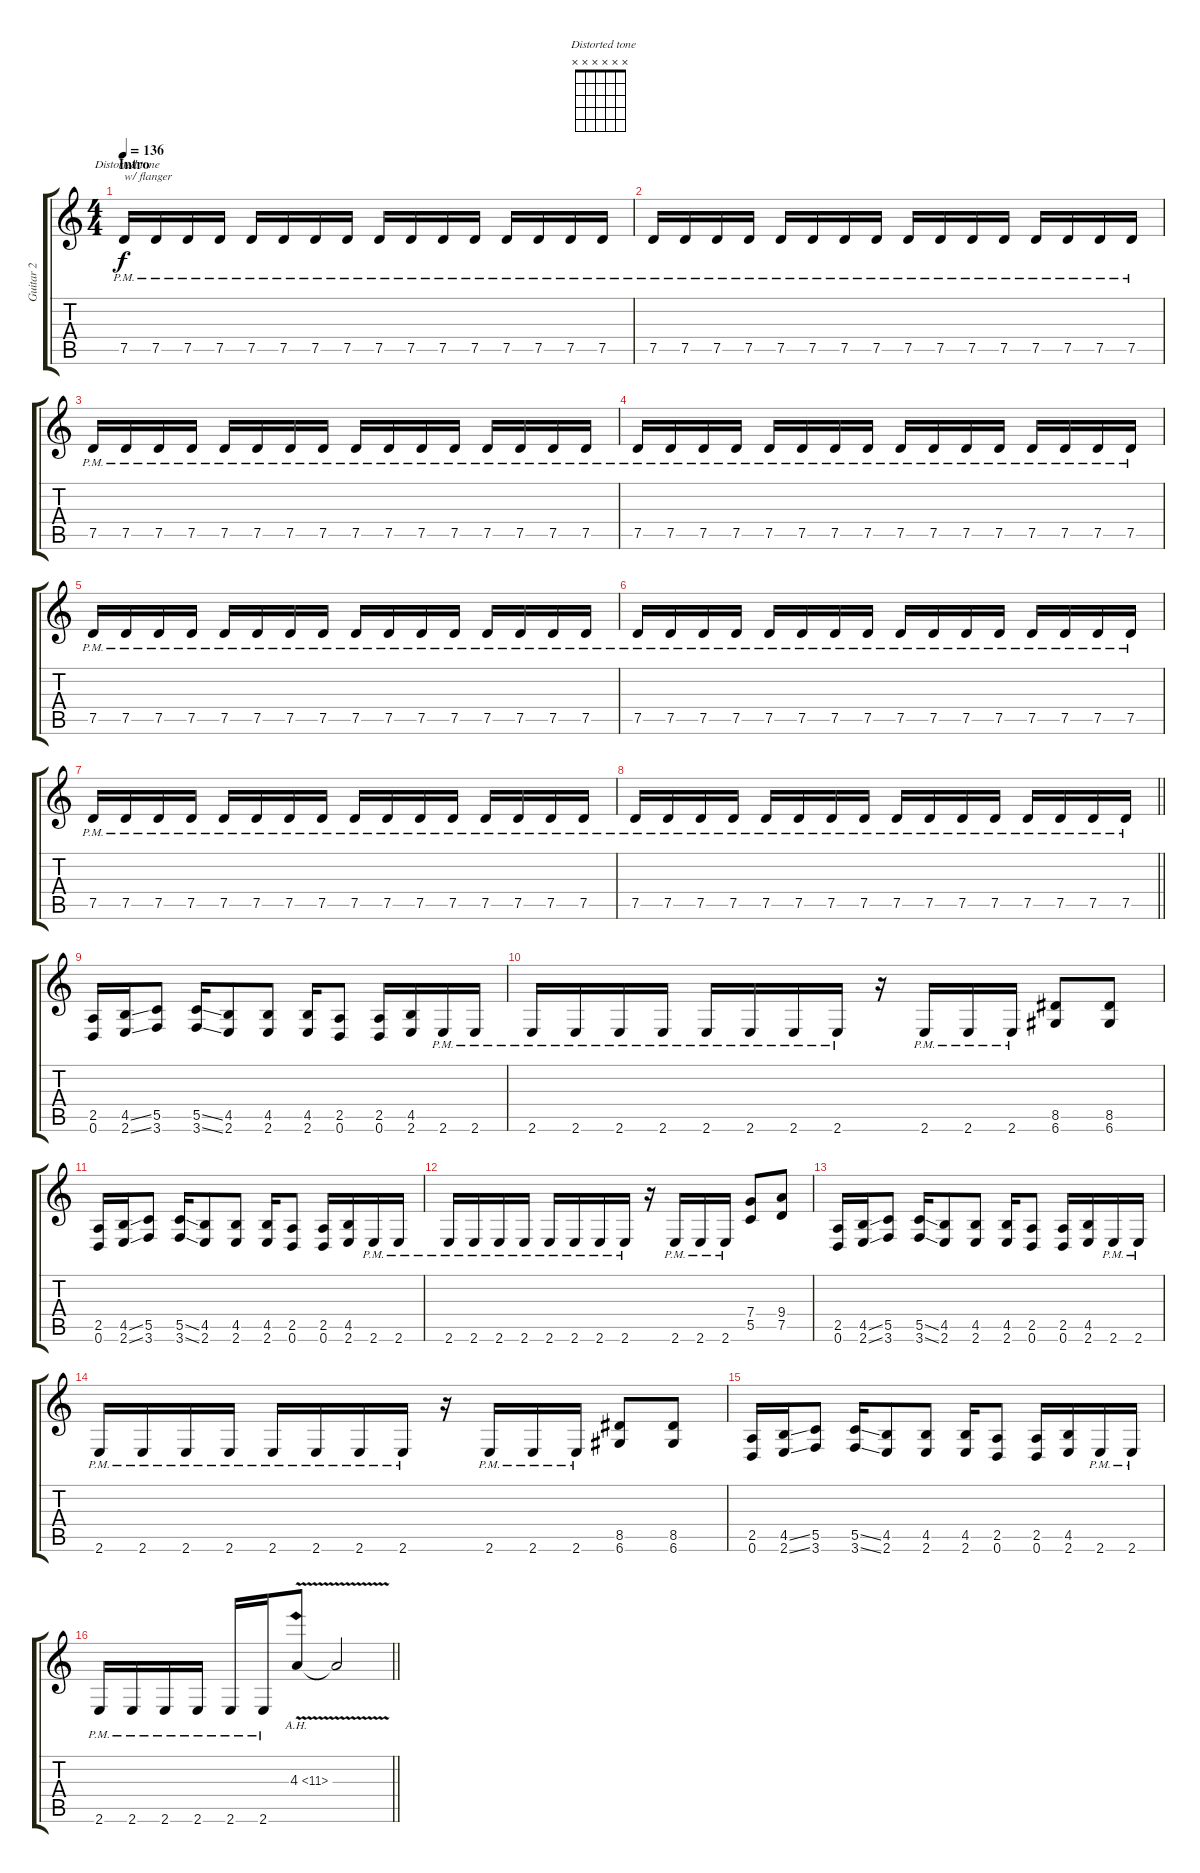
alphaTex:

\track ("Guitar 2" "Guitar 2") {instrument distortionguitar}
\staff {score tabs}
\tuning (D4 A3 F3 C3 G2 D2) {hide}
\chord ("  Distorted tone" x x x x x x)
\ts (4 4)
\section ("" "Intro")
\tempo 136
\clef g2
\ks c
7.5{pm}.16{ch "  Distorted tone" txt "w/ flanger" dy f volume 10 instrument distortionguitar} 7.5{pm}.16 7.5{pm}.16 7.5{pm}.16 7.5{pm}.16 7.5{pm}.16 7.5{pm}.16 7.5{pm}.16 7.5{pm}.16 7.5{pm}.16 7.5{pm}.16 7.5{pm}.16 7.5{pm}.16 7.5{pm}.16 7.5{pm}.16 7.5{pm}.16 |
7.5{pm}.16 7.5{pm}.16 7.5{pm}.16 7.5{pm}.16 7.5{pm}.16 7.5{pm}.16 7.5{pm}.16 7.5{pm}.16 7.5{pm}.16 7.5{pm}.16 7.5{pm}.16 7.5{pm}.16 7.5{pm}.16 7.5{pm}.16 7.5{pm}.16 7.5{pm}.16 |
7.5{pm}.16 7.5{pm}.16 7.5{pm}.16 7.5{pm}.16 7.5{pm}.16 7.5{pm}.16 7.5{pm}.16 7.5{pm}.16 7.5{pm}.16 7.5{pm}.16 7.5{pm}.16 7.5{pm}.16 7.5{pm}.16 7.5{pm}.16 7.5{pm}.16 7.5{pm}.16 |
7.5{pm}.16 7.5{pm}.16 7.5{pm}.16 7.5{pm}.16 7.5{pm}.16 7.5{pm}.16 7.5{pm}.16 7.5{pm}.16 7.5{pm}.16 7.5{pm}.16 7.5{pm}.16 7.5{pm}.16 7.5{pm}.16 7.5{pm}.16 7.5{pm}.16 7.5{pm}.16 |
7.5{pm}.16 7.5{pm}.16 7.5{pm}.16 7.5{pm}.16 7.5{pm}.16 7.5{pm}.16 7.5{pm}.16 7.5{pm}.16 7.5{pm}.16 7.5{pm}.16 7.5{pm}.16 7.5{pm}.16 7.5{pm}.16 7.5{pm}.16 7.5{pm}.16 7.5{pm}.16 |
7.5{pm}.16 7.5{pm}.16 7.5{pm}.16 7.5{pm}.16 7.5{pm}.16 7.5{pm}.16 7.5{pm}.16 7.5{pm}.16 7.5{pm}.16 7.5{pm}.16 7.5{pm}.16 7.5{pm}.16 7.5{pm}.16 7.5{pm}.16 7.5{pm}.16 7.5{pm}.16 |
7.5{pm}.16 7.5{pm}.16 7.5{pm}.16 7.5{pm}.16 7.5{pm}.16 7.5{pm}.16 7.5{pm}.16 7.5{pm}.16 7.5{pm}.16 7.5{pm}.16 7.5{pm}.16 7.5{pm}.16 7.5{pm}.16 7.5{pm}.16 7.5{pm}.16 7.5{pm}.16 |
\barLineRight lightlight
7.5{pm}.16 7.5{pm}.16 7.5{pm}.16 7.5{pm}.16 7.5{pm}.16 7.5{pm}.16 7.5{pm}.16 7.5{pm}.16 7.5{pm}.16 7.5{pm}.16 7.5{pm}.16 7.5{pm}.16 7.5{pm}.16 7.5{pm}.16 7.5{pm}.16 7.5{pm}.16 |
\section ("" "")
(2.5 0.6).16{volume 12} (4.5{ss} 2.6{ss}).16 (5.5 3.6).8 (5.5{ss} 3.6{ss}).16 (4.5 2.6).8 (4.5 2.6).8 (4.5 2.6).16 (2.5 0.6).8 (2.5 0.6).16 (4.5 2.6).16 2.6{pm}.16 2.6{pm}.16 |
2.6{pm}.16 2.6{pm}.16 2.6{pm}.16 2.6{pm}.16 2.6{pm}.16 2.6{pm}.16 2.6{pm}.16 2.6{pm}.16 r.16 2.6{pm}.16 2.6{pm}.16 2.6{pm}.16 (8.5 6.6).8 (8.5 6.6).8 |
(2.5 0.6).16 (4.5{ss} 2.6{ss}).16 (5.5 3.6).8 (5.5{ss} 3.6{ss}).16 (4.5 2.6).8 (4.5 2.6).8 (4.5 2.6).16 (2.5 0.6).8 (2.5 0.6).16 (4.5 2.6).16 2.6{pm}.16 2.6{pm}.16 |
2.6{pm}.16 2.6{pm}.16 2.6{pm}.16 2.6{pm}.16 2.6{pm}.16 2.6{pm}.16 2.6{pm}.16 2.6{pm}.16 r.16 2.6{pm}.16 2.6{pm}.16 2.6{pm}.16 (7.4 5.5).8 (9.4 7.5).8 |
(2.5 0.6).16 (4.5{ss} 2.6{ss}).16 (5.5 3.6).8 (5.5{ss} 3.6{ss}).16 (4.5 2.6).8 (4.5 2.6).8 (4.5 2.6).16 (2.5 0.6).8 (2.5 0.6).16 (4.5 2.6).16 2.6{pm}.16 2.6{pm}.16 |
2.6{pm}.16 2.6{pm}.16 2.6{pm}.16 2.6{pm}.16 2.6{pm}.16 2.6{pm}.16 2.6{pm}.16 2.6{pm}.16 r.16 2.6{pm}.16 2.6{pm}.16 2.6{pm}.16 (8.5 6.6).8 (8.5 6.6).8 |
(2.5 0.6).16 (4.5{ss} 2.6{ss}).16 (5.5 3.6).8 (5.5{ss} 3.6{ss}).16 (4.5 2.6).8 (4.5 2.6).8 (4.5 2.6).16 (2.5 0.6).8 (2.5 0.6).16 (4.5 2.6).16 2.6{pm}.16 2.6{pm}.16 |
\barLineRight lightlight
2.6{pm}.16 2.6{pm}.16 2.6{pm}.16 2.6{pm}.16 2.6{pm}.16 2.6{pm}.16 4.3{ah 7 v}.8 4.3{t}.2
